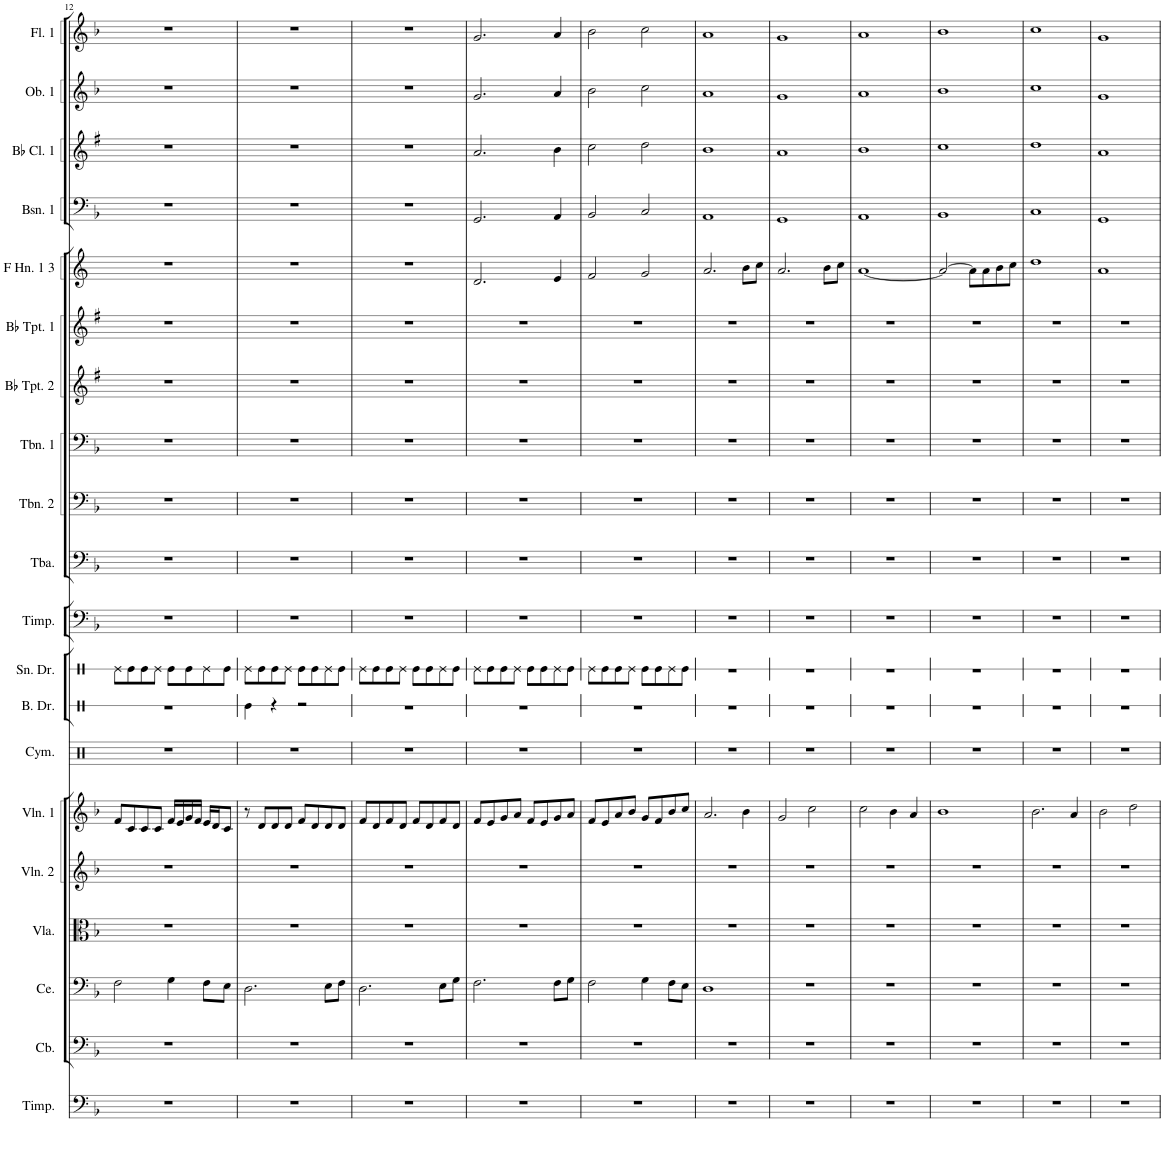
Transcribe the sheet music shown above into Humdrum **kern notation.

**kern	**kern	**kern	**kern	**kern	**kern	**kern	**kern	**kern	**kern	**kern	**kern	**kern	**kern	**kern	**kern	**kern	**kern	**kern	**kern
*part20	*part19	*part18	*part17	*part16	*part15	*part14	*part13	*part12	*part11	*part10	*part9	*part8	*part7	*part6	*part5	*part4	*part3	*part2	*part1
*staff20	*staff19	*staff18	*staff17	*staff16	*staff15	*staff14	*staff13	*staff12	*staff11	*staff10	*staff9	*staff8	*staff7	*staff6	*staff5	*staff4	*staff3	*staff2	*staff1
*I"Timpani	*I"Contrabass	*I"Cello	*I"Viola	*I"Violin 2	*I"Violin 1	*I"Cymbals	*I"Bass Drum	*I"Snare Drum	*I"Timpani	*I"Tuba	*I"Trombone 2	*I"Trombone 1	*I"Bb Trumpet 2	*I"Bb Trumpet 1	*I"F Horn 1 &amp; 3	*I"Bassoon 1	*I"Bb Clarinet 1	*I"Oboe 1	*I"Flute 1
*I'Timp.	*I'Cb.	*I'Ce.	*I'Vla.	*I'Vln. 2	*I'Vln. 1	*I'Cym.	*I'B. Dr.	*I'Sn. Dr.	*I'Timp.	*I'Tba.	*I'Tbn. 2	*I'Tbn. 1	*I'Bb Tpt. 2	*I'Bb Tpt. 1	*I'F Hn. 1 3	*I'Bsn. 1	*I'Bb Cl. 1	*I'Ob. 1	*I'Fl. 1
!!LO:PB:g=z
*clefF4	*clefF4	*clefF4	*clefC3	*clefG2	*clefG2	*clefX	*clefX	*clefX	*clefF4	*clefF4	*clefF4	*clefF4	*clefG2	*clefG2	*clefG2	*clefF4	*clefG2	*clefG2	*clefG2
*	*Trd7c12	*	*	*	*	*	*	*	*	*	*	*	*Trd1c2	*Trd1c2	*Trd4c7	*	*Trd1c2	*	*
*k[b-]	*k[b-]	*k[b-]	*k[b-]	*k[b-]	*k[b-]	*k[]	*k[]	*k[]	*k[b-]	*k[b-]	*k[b-]	*k[b-]	*k[f#]	*k[f#]	*k[]	*k[b-]	*k[f#]	*k[b-]	*k[b-]
*M4/4	*M4/4	*M4/4	*M4/4	*M4/4	*M4/4	*M4/4	*M4/4	*M4/4	*M4/4	*M4/4	*M4/4	*M4/4	*M4/4	*M4/4	*M4/4	*M4/4	*M4/4	*M4/4	*M4/4
=12	=12	=12	=12	=12	=12	=12	=12	=12	=12	=12	=12	=12	=12	=12	=12	=12	=12	=12	=12
1r	1r	2F\	1r	1r	8f/L	1r	1r	8Re\L	1r	1r	1r	1r	1r	1r	1r	1r	1r	1r	1r
.	.	.	.	.	8c/	.	.	8Re\	.	.	.	.	.	.	.	.	.	.	.
.	.	.	.	.	8c/	.	.	8Re\	.	.	.	.	.	.	.	.	.	.	.
.	.	.	.	.	8c/J	.	.	8Re\J	.	.	.	.	.	.	.	.	.	.	.
.	.	4G\	.	.	16f/LL	.	.	8Re\L	.	.	.	.	.	.	.	.	.	.	.
.	.	.	.	.	16e/	.	.	.	.	.	.	.	.	.	.	.	.	.	.
.	.	.	.	.	16g/	.	.	8Re\	.	.	.	.	.	.	.	.	.	.	.
.	.	.	.	.	16f/JJ	.	.	.	.	.	.	.	.	.	.	.	.	.	.
.	.	8F\L	.	.	16e/LL	.	.	8Re\	.	.	.	.	.	.	.	.	.	.	.
.	.	.	.	.	16d/J	.	.	.	.	.	.	.	.	.	.	.	.	.	.
.	.	8E\J	.	.	8c/J	.	.	8Re\J	.	.	.	.	.	.	.	.	.	.	.
=13	=13	=13	=13	=13	=13	=13	=13	=13	=13	=13	=13	=13	=13	=13	=13	=13	=13	=13	=13
1r	1r	2.D\	1r	1r	8r	1r	4Re\	8Re\L	1r	1r	1r	1r	1r	1r	1r	1r	1r	1r	1r
.	.	.	.	.	8d/L	.	.	8Re\	.	.	.	.	.	.	.	.	.	.	.
.	.	.	.	.	8d/	.	4r	8Re\	.	.	.	.	.	.	.	.	.	.	.
.	.	.	.	.	8d/J	.	.	8Re\J	.	.	.	.	.	.	.	.	.	.	.
.	.	.	.	.	8f/L	.	2r	8Re\L	.	.	.	.	.	.	.	.	.	.	.
.	.	.	.	.	8d/	.	.	8Re\	.	.	.	.	.	.	.	.	.	.	.
.	.	8E\L	.	.	8d/	.	.	8Re\	.	.	.	.	.	.	.	.	.	.	.
.	.	8F\J	.	.	8d/J	.	.	8Re\J	.	.	.	.	.	.	.	.	.	.	.
=14	=14	=14	=14	=14	=14	=14	=14	=14	=14	=14	=14	=14	=14	=14	=14	=14	=14	=14	=14
1r	1r	2.D\	1r	1r	8f/L	1r	1r	8Re\L	1r	1r	1r	1r	1r	1r	1r	1r	1r	1r	1r
.	.	.	.	.	8d/	.	.	8Re\	.	.	.	.	.	.	.	.	.	.	.
.	.	.	.	.	8f/	.	.	8Re\	.	.	.	.	.	.	.	.	.	.	.
.	.	.	.	.	8d/J	.	.	8Re\J	.	.	.	.	.	.	.	.	.	.	.
.	.	.	.	.	8f/L	.	.	8Re\L	.	.	.	.	.	.	.	.	.	.	.
.	.	.	.	.	8d/	.	.	8Re\	.	.	.	.	.	.	.	.	.	.	.
.	.	8E\L	.	.	8f/	.	.	8Re\	.	.	.	.	.	.	.	.	.	.	.
.	.	8G\J	.	.	8d/J	.	.	8Re\J	.	.	.	.	.	.	.	.	.	.	.
=15	=15	=15	=15	=15	=15	=15	=15	=15	=15	=15	=15	=15	=15	=15	=15	=15	=15	=15	=15
1r	1r	2.F\	1r	1r	8f/L	1r	1r	8Re\L	1r	1r	1r	1r	1r	1r	2.d/	2.GG/	2.a/	2.g/	2.g/
.	.	.	.	.	8e/	.	.	8Re\	.	.	.	.	.	.	.	.	.	.	.
.	.	.	.	.	8g/	.	.	8Re\	.	.	.	.	.	.	.	.	.	.	.
.	.	.	.	.	8a/J	.	.	8Re\J	.	.	.	.	.	.	.	.	.	.	.
.	.	.	.	.	8f/L	.	.	8Re\L	.	.	.	.	.	.	.	.	.	.	.
.	.	.	.	.	8e/	.	.	8Re\	.	.	.	.	.	.	.	.	.	.	.
.	.	8F\L	.	.	8g/	.	.	8Re\	.	.	.	.	.	.	4e/	4AA/	4b\	4a/	4a/
.	.	8G\J	.	.	8a/J	.	.	8Re\J	.	.	.	.	.	.	.	.	.	.	.
=16	=16	=16	=16	=16	=16	=16	=16	=16	=16	=16	=16	=16	=16	=16	=16	=16	=16	=16	=16
1r	1r	2F\	1r	1r	8f/L	1r	1r	8Re\L	1r	1r	1r	1r	1r	1r	2f/	2BB-/	2cc\	2b-\	2b-\
.	.	.	.	.	8e/	.	.	8Re\	.	.	.	.	.	.	.	.	.	.	.
.	.	.	.	.	8a/	.	.	8Re\	.	.	.	.	.	.	.	.	.	.	.
.	.	.	.	.	8b-/J	.	.	8Re\J	.	.	.	.	.	.	.	.	.	.	.
.	.	4G\	.	.	8g/L	.	.	8Re\L	.	.	.	.	.	.	2g/	2C/	2dd\	2cc\	2cc\
.	.	.	.	.	8f/	.	.	8Re\	.	.	.	.	.	.	.	.	.	.	.
.	.	8F\L	.	.	8b-/	.	.	8Re\	.	.	.	.	.	.	.	.	.	.	.
.	.	8E\J	.	.	8cc/J	.	.	8Re\J	.	.	.	.	.	.	.	.	.	.	.
=17	=17	=17	=17	=17	=17	=17	=17	=17	=17	=17	=17	=17	=17	=17	=17	=17	=17	=17	=17
1r	1r	1D	1r	1r	2.a/	1r	1r	1r	1r	1r	1r	1r	1r	1r	2.a/	1AA	1b	1a	1a
.	.	.	.	.	4b-\	.	.	.	.	.	.	.	.	.	8b\L	.	.	.	.
.	.	.	.	.	.	.	.	.	.	.	.	.	.	.	8cc\J	.	.	.	.
=18	=18	=18	=18	=18	=18	=18	=18	=18	=18	=18	=18	=18	=18	=18	=18	=18	=18	=18	=18
1r	1r	1r	1r	1r	2g/	1r	1r	1r	1r	1r	1r	1r	1r	1r	2.a/	1GG	1a	1g	1g
.	.	.	.	.	2cc\	.	.	.	.	.	.	.	.	.	.	.	.	.	.
.	.	.	.	.	.	.	.	.	.	.	.	.	.	.	8b\L	.	.	.	.
.	.	.	.	.	.	.	.	.	.	.	.	.	.	.	8cc\J	.	.	.	.
=19	=19	=19	=19	=19	=19	=19	=19	=19	=19	=19	=19	=19	=19	=19	=19	=19	=19	=19	=19
1r	1r	1r	1r	1r	2cc\	1r	1r	1r	1r	1r	1r	1r	1r	1r	[1a	1AA	1b	1a	1a
.	.	.	.	.	4b-\	.	.	.	.	.	.	.	.	.	.	.	.	.	.
.	.	.	.	.	4a/	.	.	.	.	.	.	.	.	.	.	.	.	.	.
=20	=20	=20	=20	=20	=20	=20	=20	=20	=20	=20	=20	=20	=20	=20	=20	=20	=20	=20	=20
1r	1r	1r	1r	1r	1b-	1r	1r	1r	1r	1r	1r	1r	1r	1r	2a/_	1BB-	1cc	1b-	1b-
.	.	.	.	.	.	.	.	.	.	.	.	.	.	.	8a\L]	.	.	.	.
.	.	.	.	.	.	.	.	.	.	.	.	.	.	.	8a\	.	.	.	.
.	.	.	.	.	.	.	.	.	.	.	.	.	.	.	8b\	.	.	.	.
.	.	.	.	.	.	.	.	.	.	.	.	.	.	.	8cc\J	.	.	.	.
=21	=21	=21	=21	=21	=21	=21	=21	=21	=21	=21	=21	=21	=21	=21	=21	=21	=21	=21	=21
1r	1r	1r	1r	1r	2.b-\	1r	1r	1r	1r	1r	1r	1r	1r	1r	1dd	1C	1dd	1cc	1cc
.	.	.	.	.	4a/	.	.	.	.	.	.	.	.	.	.	.	.	.	.
=22	=22	=22	=22	=22	=22	=22	=22	=22	=22	=22	=22	=22	=22	=22	=22	=22	=22	=22	=22
1r	1r	1r	1r	1r	2b-\	1r	1r	1r	1r	1r	1r	1r	1r	1r	1a	1GG	1a	1g	1g
.	.	.	.	.	2dd\	.	.	.	.	.	.	.	.	.	.	.	.	.	.
=	=	=	=	=	=	=	=	=	=	=	=	=	=	=	=	=	=	=	=
*-	*-	*-	*-	*-	*-	*-	*-	*-	*-	*-	*-	*-	*-	*-	*-	*-	*-	*-	*-
